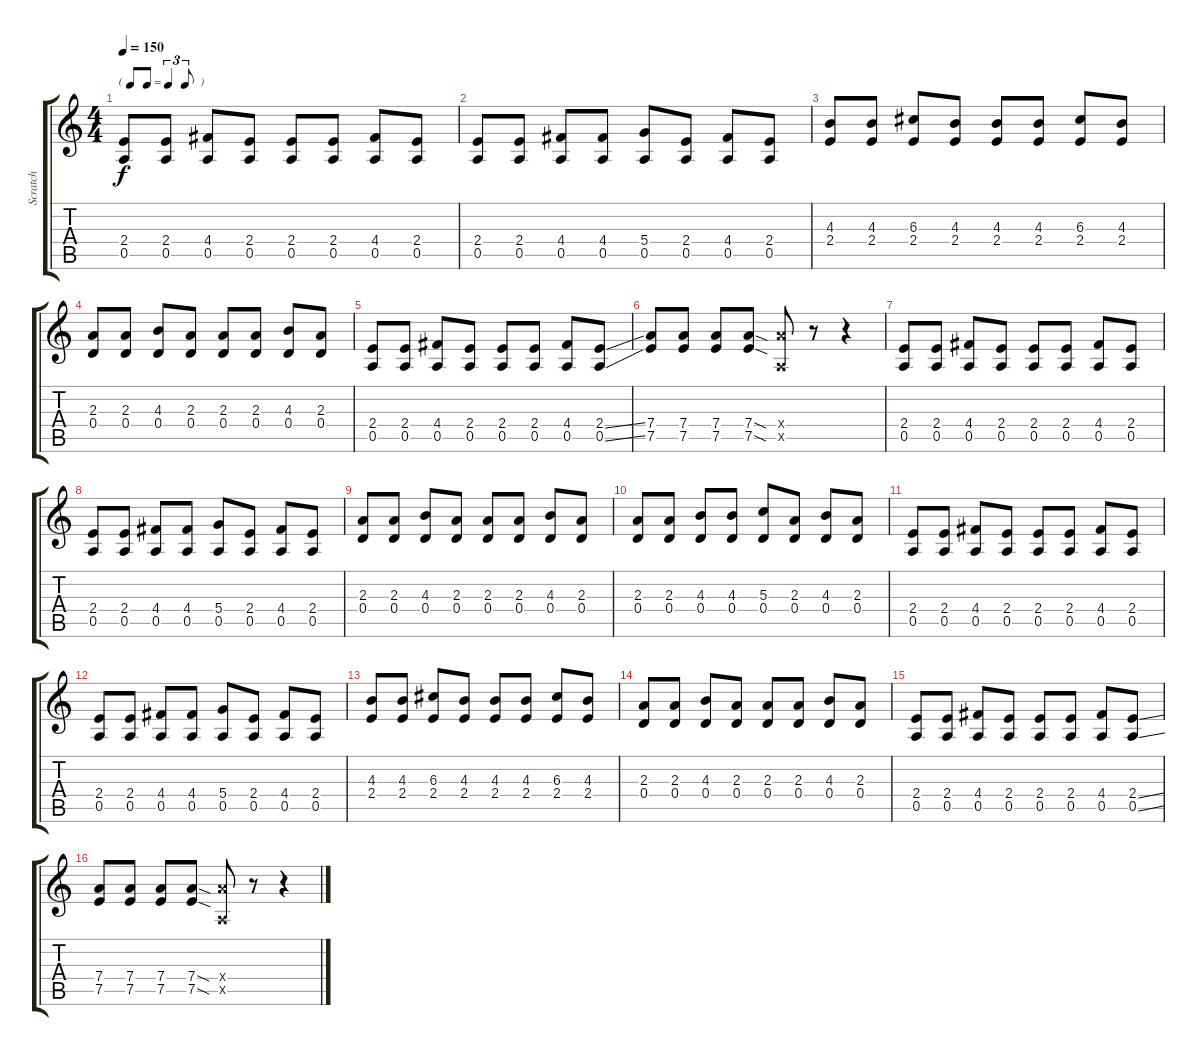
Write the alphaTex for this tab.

\track ("Scratch" "Scratch") {instrument electricguitarmuted}
\staff {score tabs}
\tuning (E4 B3 G3 D3 A2 E2) {hide}
\ts (4 4)
\tf triplet8th
\tempo 150
\clef g2
\ks c
(2.4 0.5).8{dy f} (2.4 0.5).8 (4.4 0.5).8 (2.4 0.5).8 (2.4 0.5).8 (2.4 0.5).8 (4.4 0.5).8 (2.4 0.5).8 |
(2.4 0.5).8 (2.4 0.5).8 (4.4 0.5).8 (4.4 0.5).8 (5.4 0.5).8 (2.4 0.5).8 (4.4 0.5).8 (2.4 0.5).8 |
(4.3 2.4).8 (4.3 2.4).8 (6.3 2.4).8 (4.3 2.4).8 (4.3 2.4).8 (4.3 2.4).8 (6.3 2.4).8 (4.3 2.4).8 |
(2.3 0.4).8 (2.3 0.4).8 (4.3 0.4).8 (2.3 0.4).8 (2.3 0.4).8 (2.3 0.4).8 (4.3 0.4).8 (2.3 0.4).8 |
(2.4 0.5).8 (2.4 0.5).8 (4.4 0.5).8 (2.4 0.5).8 (2.4 0.5).8 (2.4 0.5).8 (4.4 0.5).8 (2.4{ss} 0.5{ss}).8 |
(7.4 7.5).8 (7.4 7.5).8 (7.4 7.5).8 (7.4{sod} 7.5{sod}).8 (7.4{x} 0.5{x}).8 r.8 r.4 |
(2.4 0.5).8 (2.4 0.5).8 (4.4 0.5).8 (2.4 0.5).8 (2.4 0.5).8 (2.4 0.5).8 (4.4 0.5).8 (2.4 0.5).8 |
(2.4 0.5).8 (2.4 0.5).8 (4.4 0.5).8 (4.4 0.5).8 (5.4 0.5).8 (2.4 0.5).8 (4.4 0.5).8 (2.4 0.5).8 |
(2.3 0.4).8 (2.3 0.4).8 (4.3 0.4).8 (2.3 0.4).8 (2.3 0.4).8 (2.3 0.4).8 (4.3 0.4).8 (2.3 0.4).8 |
(2.3 0.4).8 (2.3 0.4).8 (4.3 0.4).8 (4.3 0.4).8 (5.3 0.4).8 (2.3 0.4).8 (4.3 0.4).8 (2.3 0.4).8 |
(2.4 0.5).8 (2.4 0.5).8 (4.4 0.5).8 (2.4 0.5).8 (2.4 0.5).8 (2.4 0.5).8 (4.4 0.5).8 (2.4 0.5).8 |
(2.4 0.5).8 (2.4 0.5).8 (4.4 0.5).8 (4.4 0.5).8 (5.4 0.5).8 (2.4 0.5).8 (4.4 0.5).8 (2.4 0.5).8 |
(4.3 2.4).8 (4.3 2.4).8 (6.3 2.4).8 (4.3 2.4).8 (4.3 2.4).8 (4.3 2.4).8 (6.3 2.4).8 (4.3 2.4).8 |
(2.3 0.4).8 (2.3 0.4).8 (4.3 0.4).8 (2.3 0.4).8 (2.3 0.4).8 (2.3 0.4).8 (4.3 0.4).8 (2.3 0.4).8 |
(2.4 0.5).8 (2.4 0.5).8 (4.4 0.5).8 (2.4 0.5).8 (2.4 0.5).8 (2.4 0.5).8 (4.4 0.5).8 (2.4{ss} 0.5{ss}).8 |
(7.4 7.5).8 (7.4 7.5).8 (7.4 7.5).8 (7.4{sod} 7.5{sod}).8 (7.4{x} 0.5{x}).8 r.8 r.4
